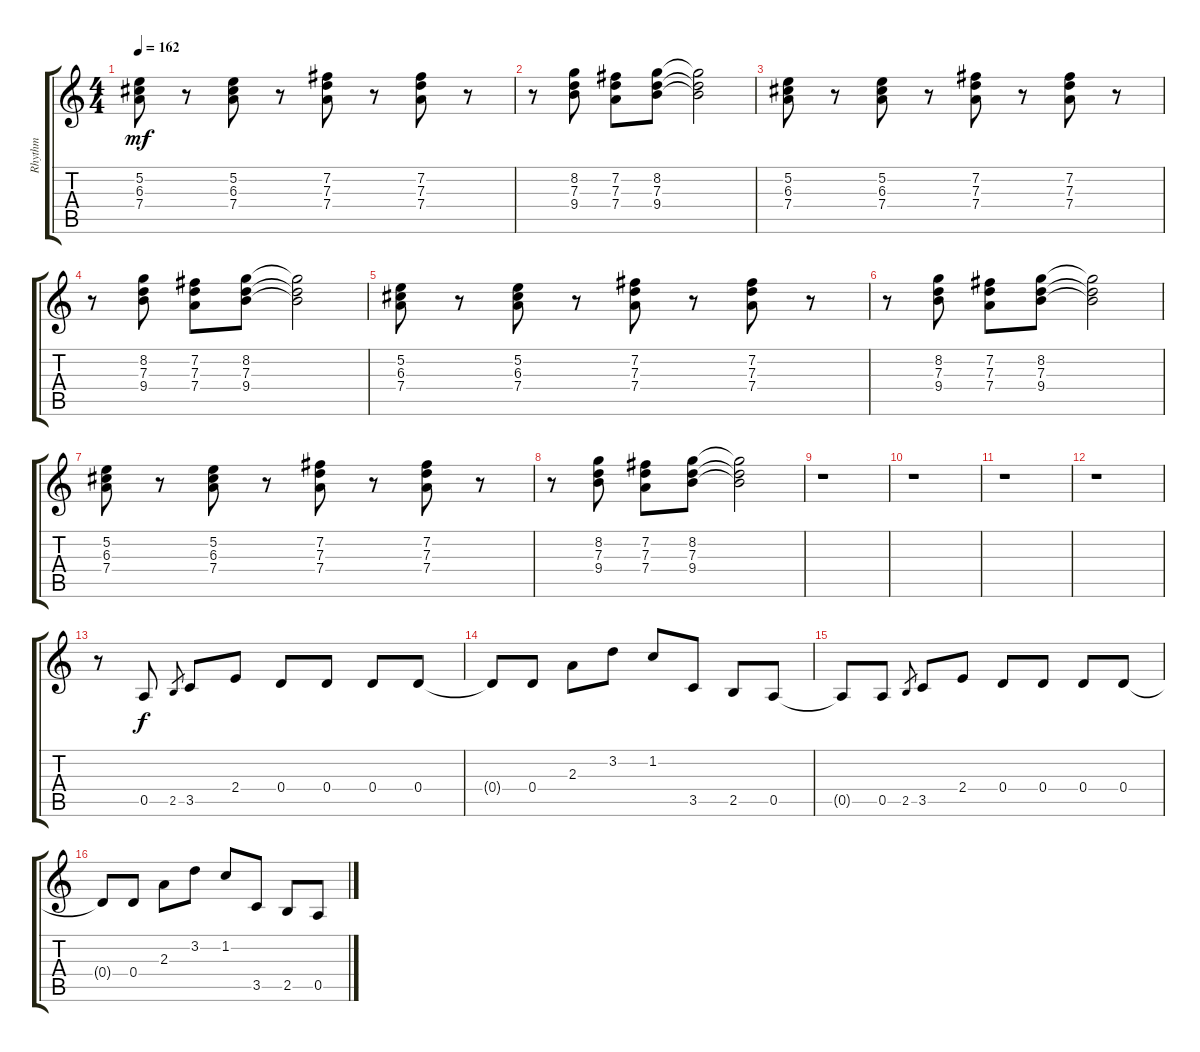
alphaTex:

\track ("Rhythm" "Rhythm") {instrument overdrivenguitar}
\staff {score tabs}
\tuning (E4 B3 G3 D3 A2 E2) {hide}
\ts (4 4)
\tempo 162
\clef g2
\ks c
(5.2 6.3 7.4).8{dy mf} r.8 (5.2 6.3 7.4).8 r.8 (7.2 7.3 7.4).8 r.8 (7.2 7.3 7.4).8 r.8 |
r.8 (8.2 7.3 9.4).8 (7.2 7.3 7.4).8 (8.2 7.3 9.4).8 (8.2{t} 7.3{t} 9.4{t}).2 |
(5.2 6.3 7.4).8 r.8 (5.2 6.3 7.4).8 r.8 (7.2 7.3 7.4).8 r.8 (7.2 7.3 7.4).8 r.8 |
r.8 (8.2 7.3 9.4).8 (7.2 7.3 7.4).8 (8.2 7.3 9.4).8 (8.2{t} 7.3{t} 9.4{t}).2 |
(5.2 6.3 7.4).8{volume 4} r.8 (5.2 6.3 7.4).8 r.8 (7.2 7.3 7.4).8 r.8 (7.2 7.3 7.4).8 r.8 |
r.8 (8.2 7.3 9.4).8 (7.2 7.3 7.4).8 (8.2 7.3 9.4).8 (8.2{t} 7.3{t} 9.4{t}).2 |
(5.2 6.3 7.4).8 r.8 (5.2 6.3 7.4).8 r.8 (7.2 7.3 7.4).8 r.8 (7.2 7.3 7.4).8 r.8 |
r.8 (8.2 7.3 9.4).8 (7.2 7.3 7.4).8 (8.2 7.3 9.4).8 (8.2{t} 7.3{t} 9.4{t}).2 |
r.1 |
r.1 |
r.1 |
r.1 |
r.8{volume 11} 0.5.8{dy f} 2.5.8{gr} 3.5.8 2.4.8 0.4.8 0.4.8 0.4.8 0.4.8 |
0.4{t}.8 0.4.8 2.3.8 3.2.8 1.2.8 3.5.8 2.5.8 0.5.8 |
0.5{t}.8 0.5.8 2.5.8{gr} 3.5.8 2.4.8 0.4.8 0.4.8 0.4.8 0.4.8 |
0.4{t}.8 0.4.8 2.3.8 3.2.8 1.2.8 3.5.8 2.5.8 0.5.8
